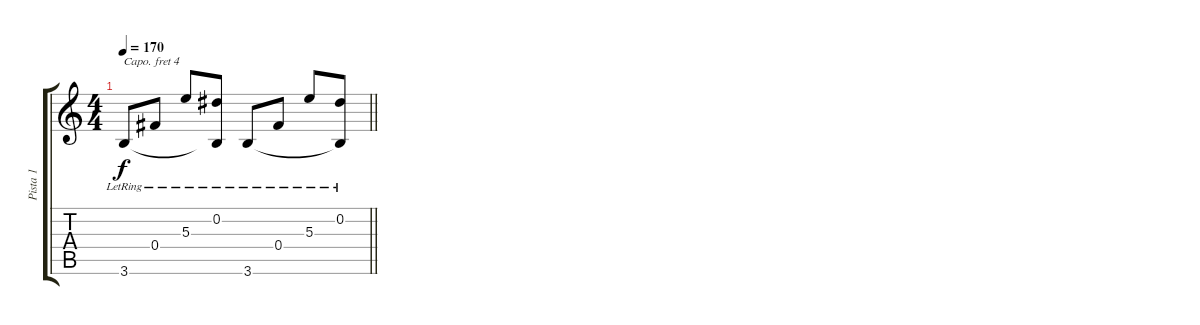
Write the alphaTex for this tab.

\track ("Pista 1" "Pista 1") {instrument acousticguitarsteel}
\staff {score tabs}
\capo 4
\tuning (E4 B3 G3 D3 A2 E2) {hide}
\ts (4 4)
\tempo 170
\clef g2
\barLineRight lightlight
\ks c
3.6{lr}.8{dy f} 0.4{lr}.8 5.3{lr}.8 (0.2{lr} 3.6{t}).8 3.6{lr}.8 0.4{lr}.8 5.3{lr}.8 (0.2{lr} 3.6{t}).8
